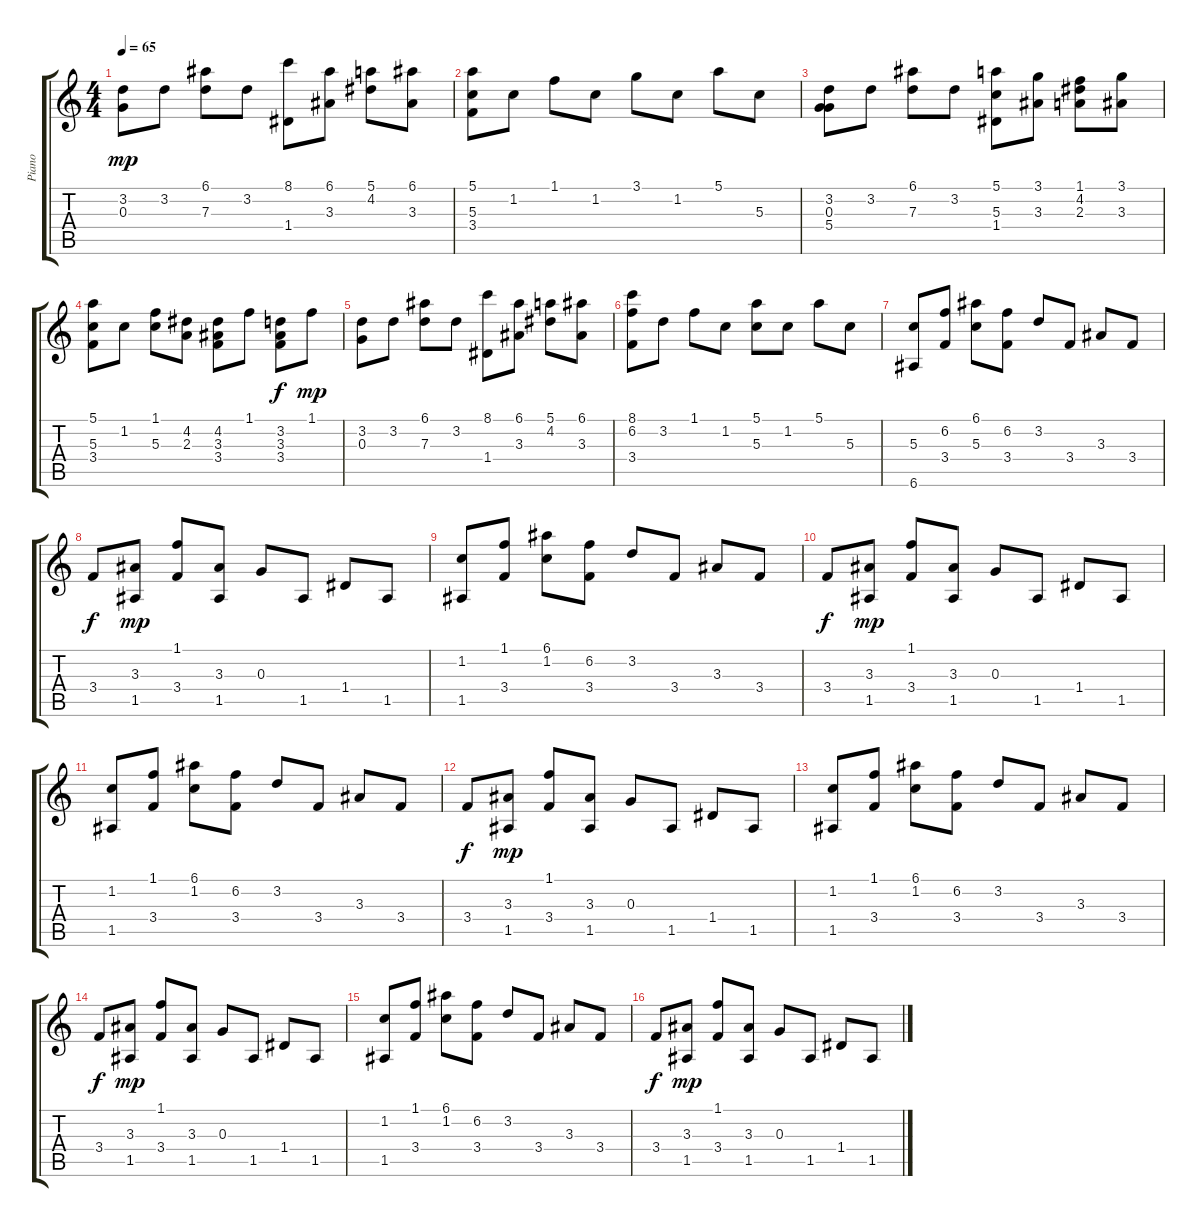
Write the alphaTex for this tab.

\track ("Piano" "Piano") {instrument acousticguitarnylon}
\staff {score tabs}
\tuning (E4 B3 G3 D3 A2 E2) {hide}
\ts (4 4)
\tempo 65
\clef g2
\ks c
(3.2 0.3).8{dy mp} 3.2.8 (6.1 7.3).8 3.2.8 (8.1 1.4).8 (6.1 3.3).8 (5.1 4.2).8 (6.1 3.3).8 |
(5.1 5.3 3.4).8 1.2.8 1.1.8 1.2.8 3.1.8 1.2.8 5.1.8 5.3.8 |
(3.2 0.3 5.4).8 3.2.8 (6.1 7.3).8 3.2.8 (5.1 5.3 1.4).8 (3.1 3.3).8 (1.1 4.2 2.3).8 (3.1 3.3).8 |
(5.1 5.3 3.4).8 1.2.8 (1.1 5.3).8 (4.2 2.3).8 (4.2 3.3 3.4).8 1.1.8 (3.2 3.3 3.4).8{dy f} 1.1.8{dy mp} |
(3.2 0.3).8 3.2.8 (6.1 7.3).8 3.2.8 (8.1 1.4).8 (6.1 3.3).8 (5.1 4.2).8 (6.1 3.3).8 |
(8.1 6.2 3.4).8 3.2.8 1.1.8 1.2.8 (5.1 5.3).8 1.2.8 5.1.8 5.3.8 |
(5.3 6.6).8{volume 16} (6.2 3.4).8{volume 14} (6.1 5.3).8{volume 13} (6.2 3.4).8{volume 13} 3.2.8 3.4.8 3.3.8 3.4.8 |
3.4.8{dy f} (3.3 1.5).8{dy mp} (1.1 3.4).8 (3.3 1.5).8 0.3.8 1.5.8 1.4.8 1.5.8 |
(1.2 1.5).8 (1.1 3.4).8 (6.1 1.2).8 (6.2 3.4).8 3.2.8 3.4.8 3.3.8 3.4.8 |
3.4.8{dy f} (3.3 1.5).8{dy mp} (1.1 3.4).8 (3.3 1.5).8 0.3.8 1.5.8 1.4.8 1.5.8 |
(1.2 1.5).8 (1.1 3.4).8 (6.1 1.2).8 (6.2 3.4).8 3.2.8 3.4.8 3.3.8 3.4.8 |
3.4.8{dy f} (3.3 1.5).8{dy mp} (1.1 3.4).8 (3.3 1.5).8 0.3.8 1.5.8 1.4.8 1.5.8 |
(1.2 1.5).8 (1.1 3.4).8 (6.1 1.2).8 (6.2 3.4).8 3.2.8 3.4.8 3.3.8{volume 13} 3.4.8{volume 12} |
3.4.8{dy f} (3.3 1.5).8{dy mp volume 11} (1.1 3.4).8{volume 11} (3.3 1.5).8{volume 10} 0.3.8{volume 10} 1.5.8{volume 9} 1.4.8{volume 9} 1.5.8{volume 8} |
(1.2 1.5).8{volume 8} (1.1 3.4).8{volume 7} (6.1 1.2).8{volume 7} (6.2 3.4).8{volume 6} 3.2.8{volume 6} 3.4.8{volume 5} 3.3.8{volume 5} 3.4.8{volume 4} |
3.4.8{dy f} (3.3 1.5).8{dy mp volume 3} (1.1 3.4).8{volume 3} (3.3 1.5).8{volume 2} 0.3.8{volume 2} 1.5.8{volume 2} 1.4.8{volume 1} 1.5.8{volume 0}
